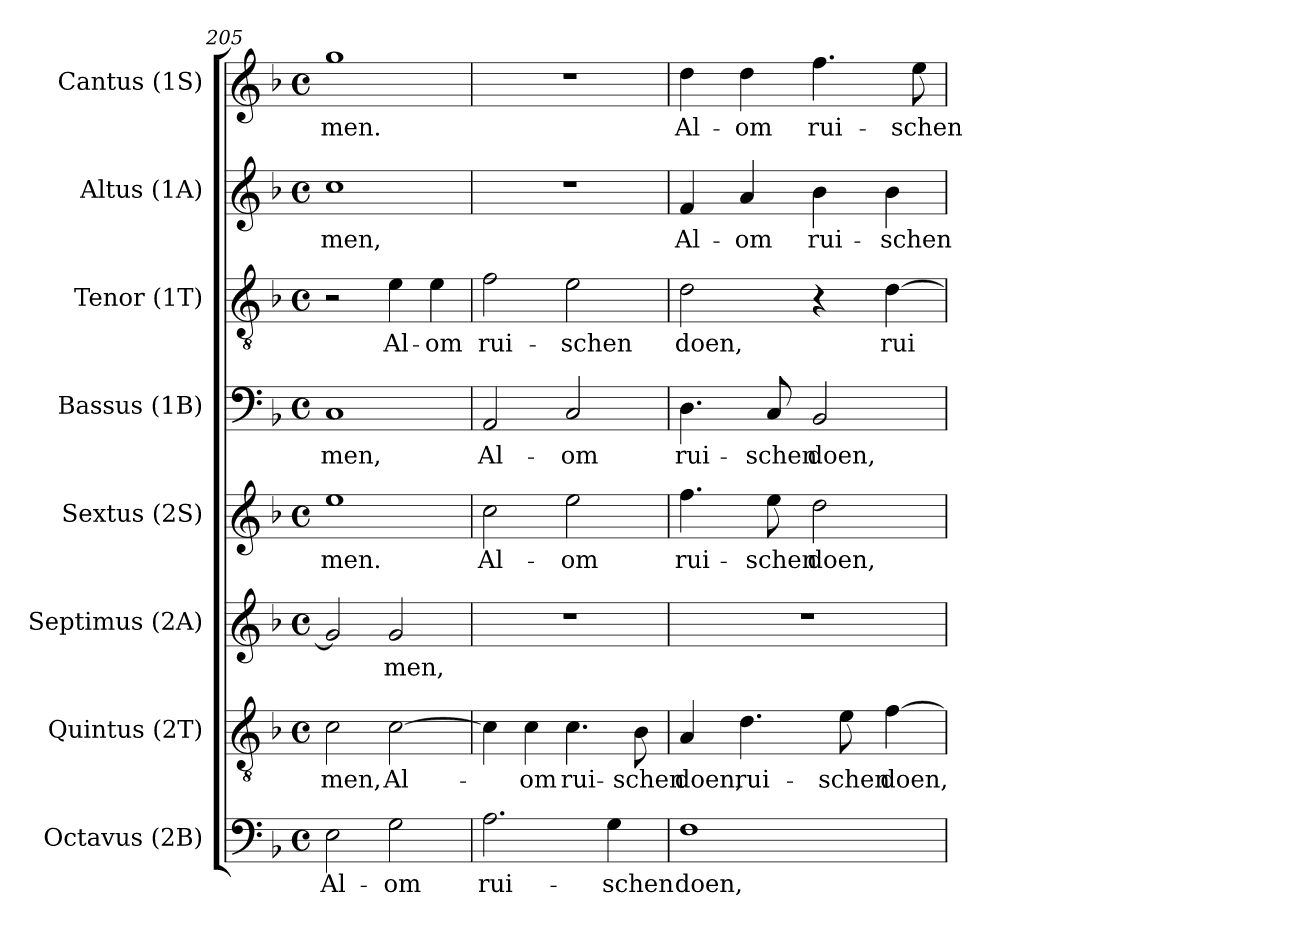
**kern	**text	**kern	**text	**kern	**text	**kern	**text	**kern	**text	**kern	**text	**kern	**text	**kern	**text
*part8	*part8	*part7	*part7	*part6	*part6	*part5	*part5	*part4	*part4	*part3	*part3	*part2	*part2	*part1	*part1
*staff8	*staff8	*staff7	*staff7	*staff6	*staff6	*staff5	*staff5	*staff4	*staff4	*staff3	*staff3	*staff2	*staff2	*staff1	*staff1
*I"Octavus (2B)	*	*I"Quintus (2T)	*	*I"Septimus (2A)	*	*I"Sextus (2S)	*	*I"Bassus (1B)	*	*I"Tenor (1T)	*	*I"Altus (1A)	*	*I"Cantus (1S)	*
*I'Octavus	*	*I'Quintus	*	*I'Septimus	*	*I'Sextus	*	*I'Bassus	*	*I'Tenor	*	*I'Altus	*	*I'Cantus	*
*clefF4	*	*clefGv2	*	*clefG2	*	*clefG2	*	*clefF4	*	*clefGv2	*	*clefG2	*	*clefG2	*
*k[b-]	*	*k[b-]	*	*k[b-]	*	*k[b-]	*	*k[b-]	*	*k[b-]	*	*k[b-]	*	*k[b-]	*
*F:	*	*F:	*	*F:	*	*F:	*	*F:	*	*F:	*	*F:	*	*F:	*
*M4/4	*	*M4/4	*	*M4/4	*	*M4/4	*	*M4/4	*	*M4/4	*	*M4/4	*	*M4/4	*
*met(c)	*	*met(c)	*	*met(c)	*	*met(c)	*	*met(c)	*	*met(c)	*	*met(c)	*	*met(c)	*
=205	=205	=205	=205	=205	=205	=205	=205	=205	=205	=205	=205	=205	=205	=205	=205
!	!LO:LY:b:color=#000000	!	!	!	!	!	!	!	!	!	!	!	!	!	!
!	!	!	!LO:LY:b:color=#000000	!	!	!	!	!	!	!	!	!	!	!	!
!	!	!	!	!	!	!	!LO:LY:b:color=#000000	!	!	!	!	!	!	!	!
!	!	!	!	!	!	!	!	!	!LO:LY:b:color=#000000	!	!	!	!	!	!
!	!	!	!	!	!	!	!	!	!	!	!	!	!LO:LY:b:color=#000000	!	!
!	!	!	!	!	!	!	!	!	!	!	!	!	!	!	!LO:LY:b:color=#000000
2Ei\	Al-	2ci\	-men,	2gi/]	.	1eei	-men.	1Ci	-men,	2r	.	1cci	-men,	1ggi	-men.
!	!LO:LY:b:color=#000000	!	!	!	!	!	!	!	!	!	!	!	!	!	!
!	!	!	!LO:LY:b:color=#000000	!	!	!	!	!	!	!	!	!	!	!	!
!	!	!	!	!	!LO:LY:b:color=#000000	!	!	!	!	!	!	!	!	!	!
!	!	!	!	!	!	!	!	!	!	!	!LO:LY:b:color=#000000	!	!	!	!
2Gi\	-om	[>2ci\	Al-	2gi/	-men,	.	.	.	.	4ei\	Al-	.	.	.	.
!	!	!	!	!	!	!	!	!	!	!	!LO:LY:b:color=#000000	!	!	!	!
.	.	.	.	.	.	.	.	.	.	4ei\	-om	.	.	.	.
=206	=206	=206	=206	=206	=206	=206	=206	=206	=206	=206	=206	=206	=206	=206	=206
!	!LO:LY:b:color=#000000	!	!	!	!	!	!	!	!	!	!	!	!	!	!
!	!	!	!	!	!	!	!LO:LY:b:color=#000000	!	!	!	!	!	!	!	!
!	!	!	!	!	!	!	!	!	!LO:LY:b:color=#000000	!	!	!	!	!	!
!	!	!	!	!	!	!	!	!	!	!	!LO:LY:b:color=#000000	!	!	!	!
2.Ai\	rui-	4ci\]	.	1r	.	2cci\	Al-	2AAi/	Al-	2fi\	rui-	1r	.	1r	.
!	!	!	!LO:LY:b:color=#000000	!	!	!	!	!	!	!	!	!	!	!	!
.	.	4ci\	-om	.	.	.	.	.	.	.	.	.	.	.	.
!	!	!	!LO:LY:b:color=#000000	!	!	!	!	!	!	!	!	!	!	!	!
!	!	!	!	!	!	!	!LO:LY:b:color=#000000	!	!	!	!	!	!	!	!
!	!	!	!	!	!	!	!	!	!LO:LY:b:color=#000000	!	!	!	!	!	!
!	!	!	!	!	!	!	!	!	!	!	!LO:LY:b:color=#000000	!	!	!	!
.	.	4.ci\	rui-	.	.	2eei\	-om	2Ci/	-om	2ei\	-schen	.	.	.	.
!	!LO:LY:b:color=#000000	!	!	!	!	!	!	!	!	!	!	!	!	!	!
4Gi\	-schen	.	.	.	.	.	.	.	.	.	.	.	.	.	.
!	!	!	!LO:LY:b:color=#000000	!	!	!	!	!	!	!	!	!	!	!	!
.	.	8B-i\	-schen	.	.	.	.	.	.	.	.	.	.	.	.
=207	=207	=207	=207	=207	=207	=207	=207	=207	=207	=207	=207	=207	=207	=207	=207
!	!LO:LY:b:color=#000000	!	!	!	!	!	!	!	!	!	!	!	!	!	!
!	!	!	!LO:LY:b:color=#000000	!	!	!	!	!	!	!	!	!	!	!	!
!	!	!	!	!	!	!	!LO:LY:b:color=#000000	!	!	!	!	!	!	!	!
!	!	!	!	!	!	!	!	!	!LO:LY:b:color=#000000	!	!	!	!	!	!
!	!	!	!	!	!	!	!	!	!	!	!LO:LY:b:color=#000000	!	!	!	!
!	!	!	!	!	!	!	!	!	!	!	!	!	!LO:LY:b:color=#000000	!	!
!	!	!	!	!	!	!	!	!	!	!	!	!	!	!	!LO:LY:b:color=#000000
1Fi	doen,	4Ai/	doen,	1r	.	4.ffi\	rui-	4.Di\	rui-	2di\	doen,	4fi/	Al-	4ddi\	Al-
!	!	!	!LO:LY:b:color=#000000	!	!	!	!	!	!	!	!	!	!	!	!
!	!	!	!	!	!	!	!	!	!	!	!	!	!LO:LY:b:color=#000000	!	!
!	!	!	!	!	!	!	!	!	!	!	!	!	!	!	!LO:LY:b:color=#000000
.	.	4.di\	rui-	.	.	.	.	.	.	.	.	4ai/	-om	4ddi\	-om
!	!	!	!	!	!	!	!LO:LY:b:color=#000000	!	!	!	!	!	!	!	!
!	!	!	!	!	!	!	!	!	!LO:LY:b:color=#000000	!	!	!	!	!	!
.	.	.	.	.	.	8eei\	-schen	8Ci/	-schen	.	.	.	.	.	.
!	!	!	!	!	!	!	!LO:LY:b:color=#000000	!	!	!	!	!	!	!	!
!	!	!	!	!	!	!	!	!	!LO:LY:b:color=#000000	!	!	!	!	!	!
!	!	!	!	!	!	!	!	!	!	!	!	!	!LO:LY:b:color=#000000	!	!
!	!	!	!	!	!	!	!	!	!	!	!	!	!	!	!LO:LY:b:color=#000000
.	.	.	.	.	.	2ddi\	doen,	2BB-i/	doen,	4r	.	4b-i\	rui-	4.ffi\	rui-
!	!	!	!LO:LY:b:color=#000000	!	!	!	!	!	!	!	!	!	!	!	!
.	.	8ei\	-schen	.	.	.	.	.	.	.	.	.	.	.	.
!	!	!	!LO:LY:b:color=#000000	!	!	!	!	!	!	!	!	!	!	!	!
!	!	!	!	!	!	!	!	!	!	!	!LO:LY:b:color=#000000	!	!	!	!
!	!	!	!	!	!	!	!	!	!	!	!	!	!LO:LY:b:color=#000000	!	!
.	.	[>4fi\	doen,	.	.	.	.	.	.	[>4di\	rui-	4b-i\	-schen	.	.
!	!	!	!	!	!	!	!	!	!	!	!	!	!	!	!LO:LY:b:color=#000000
.	.	.	.	.	.	.	.	.	.	.	.	.	.	8eei\	-schen
=	=	=	=	=	=	=	=	=	=	=	=	=	=	=	=
*-	*-	*-	*-	*-	*-	*-	*-	*-	*-	*-	*-	*-	*-	*-	*-
